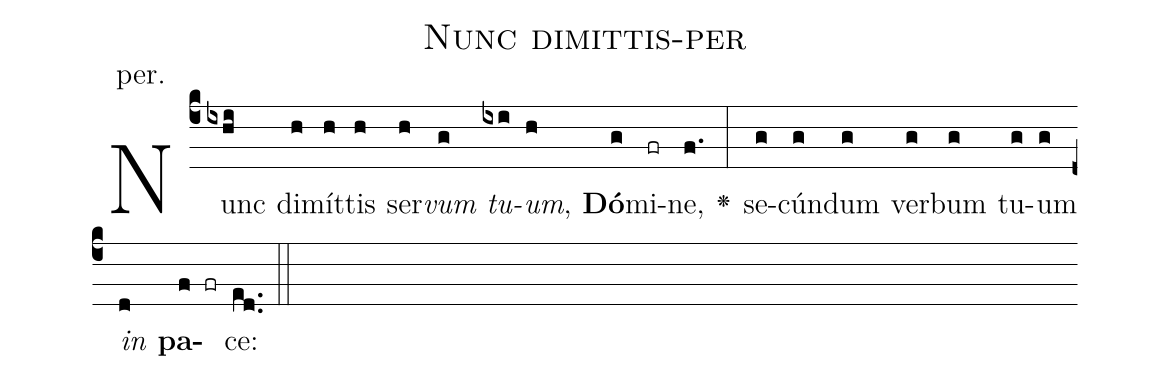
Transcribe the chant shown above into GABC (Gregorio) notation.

name: Nunc dimittis-per;
annotation: per.;
%%
(c4)Nunc(ixhi) di(h)mít(h)tis(h) ser(h)<i>vum</i>(g) <i>tu</i>(ixi)<i>um</i>,(h) <b>Dó</b>(g)mi(fr)ne,(f.) <v>\greheightstar</v>(:) se(g)cún(g)dum(g) ver(g)bum(g) tu(g)um(g) <i>in</i>(d) <b>pa</b>(f fr)ce:(ed..) (::)


%E(g) u(g) o(g) u(d) a(f) e.(ed..) (::)
